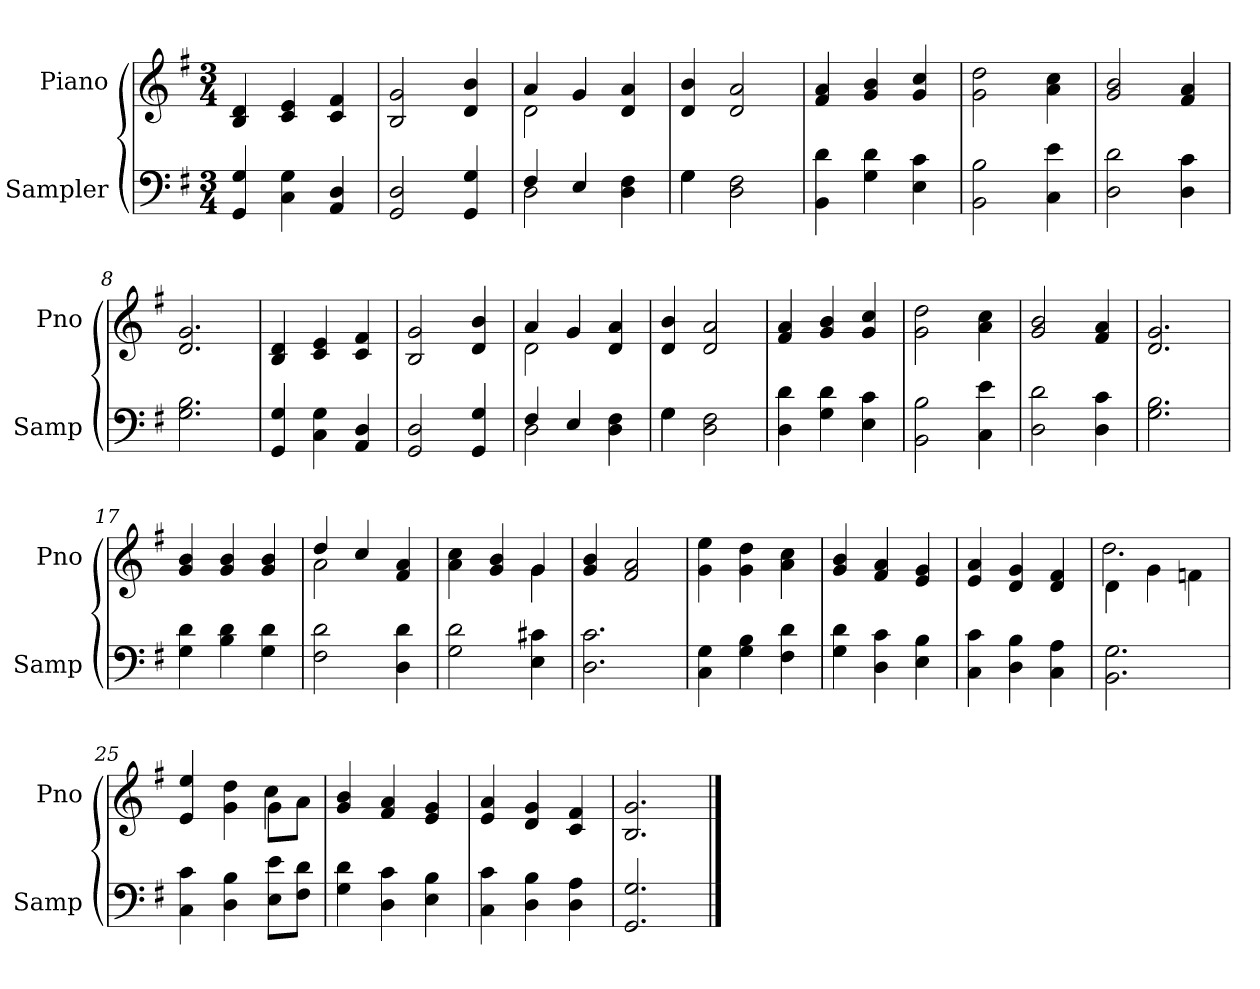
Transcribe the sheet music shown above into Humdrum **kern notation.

**kern	**kern
*part2	*part1
*staff2	*staff1
*I"Sampler	*I"Piano
*I'Samp	*I'Pno
*clefF4	*clefG2
*k[f#]	*k[f#]
*G:	*G:
*M3/4	*M3/4
=1	=1
4GG 4G	4B 4d
4C 4G	4c 4e
4AA 4D	4c 4f#
=2	=2
2GG 2D	2B 2g
4GG 4G	4d 4b
=3	=3
*^	*^
4F#/	2D	4a/	2d
4E/	.	4g/	.
4D 4F#	4ryy	4d 4a	4ryy
*	*	*v	*v
=4	=4	=4
4G\	4G	4d 4b
2D 2F#	2ryy	2d 2a
*v	*v	*
=5	=5
4BB 4d	4f# 4a
4G 4d	4g 4b
4E 4c	4g 4cc
=6	=6
2BB 2B	2g 2dd
4C 4e	4a 4cc
=7	=7
2D 2d	2g 2b
4D 4c	4f# 4a
=8	=8
2.G 2.B	2.d 2.g
=9	=9
4GG 4G	4B 4d
4C 4G	4c 4e
4AA 4D	4c 4f#
=10	=10
2GG 2D	2B 2g
4GG 4G	4d 4b
=11	=11
*^	*^
4F#/	2D	4a/	2d
4E/	.	4g/	.
4D 4F#	4ryy	4d 4a	4ryy
*	*	*v	*v
=12	=12	=12
4G\	4G	4d 4b
2D 2F#	2ryy	2d 2a
*v	*v	*
=13	=13
4D 4d	4f# 4a
4G 4d	4g 4b
4E 4c	4g 4cc
=14	=14
2BB 2B	2g 2dd
4C 4e	4a 4cc
=15	=15
2D 2d	2g 2b
4D 4c	4f# 4a
=16	=16
2.G 2.B	2.d 2.g
=17	=17
4G 4d	4g 4b
4B 4d	4g 4b
4G 4d	4g 4b
=18	=18
*	*^
2F# 2d	4dd/	2a
.	4cc/	.
4D 4d	4f# 4a	4ryy
=19	=19	=19
2G 2d	4a 4cc	2ryy
.	4g 4b	.
4E 4c#X	4g/	4g
*	*v	*v
=20	=20
2.D 2.c	4g 4b
.	2f# 2a
=21	=21
4C 4G	4g 4ee
4G 4B	4g 4dd
4F# 4d	4a 4cc
=22	=22
4G 4d	4g 4b
4D 4c	4f# 4a
4E 4B	4e 4g
=23	=23
4C 4c	4e 4a
4D 4B	4d 4g
4C 4A	4d 4f#
=24	=24
*	*^
2.BB 2.G	4d\	2.dd
.	4g\	.
.	4fn\	.
=25	=25	=25
4C 4c	4e 4ee	2ryy
4D 4B	4g 4dd	.
8E\ 8e\L	8g\L	4cc
8F#\ 8d\J	8a\J	.
*	*v	*v
=26	=26
4G 4d	4g 4b
4D 4c	4f# 4a
4E 4B	4e 4g
=27	=27
4C 4c	4e 4a
4D 4B	4d 4g
4D 4A	4c 4f#
=28	=28
2.GG 2.G	2.B 2.g
==	==
*-	*-
